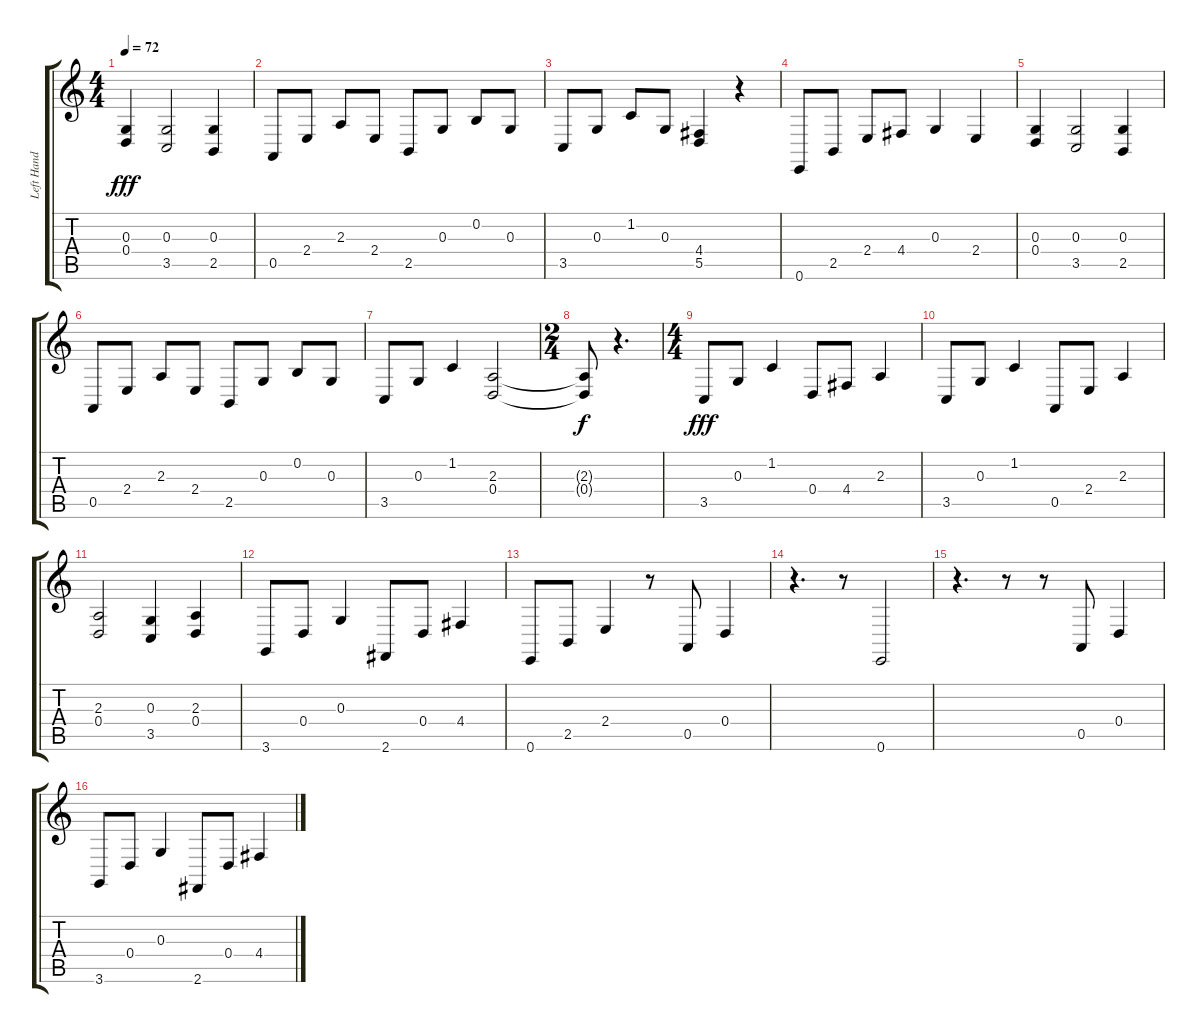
\track ("Left Hand" "Left Hand") {instrument brightacousticpiano}
\staff {score tabs}
\tuning (E4 B3 G3 D3 A2 E2) {hide}
\ts (4 4)
\tempo 72
\clef g2
\ks c
(0.3 0.4).4{dy fff} (0.3 3.5).2 (0.3 2.5).4 |
0.5.8 2.4.8 2.3.8 2.4.8 2.5.8 0.3.8 0.2.8 0.3.8 |
3.5.8 0.3.8 1.2.8 0.3.8 (4.4 5.5).4 r.4 |
0.6.8 2.5.8 2.4.8 4.4.8 0.3.4 2.4.4 |
(0.3 0.4).4 (0.3 3.5).2 (0.3 2.5).4 |
0.5.8 2.4.8 2.3.8 2.4.8 2.5.8 0.3.8 0.2.8 0.3.8 |
3.5.8 0.3.8 1.2.4 (2.3 0.4).2 |
\ts (2 4)
(2.3{t} 0.4{t}).8{dy f} r.4{d} |
\ts (4 4)
3.5.8{dy fff} 0.3.8 1.2.4 0.4.8 4.4.8 2.3.4 |
3.5.8 0.3.8 1.2.4 0.5.8 2.4.8 2.3.4 |
(2.3 0.4).2 (0.3 3.5).4 (2.3 0.4).4 |
3.6.8 0.4.8 0.3.4 2.6.8 0.4.8 4.4.4 |
0.6.8 2.5.8 2.4.4 r.8 0.5.8 0.4.4 |
r.4{d} r.8 0.6.2 |
r.4{d} r.8 r.8 0.5.8 0.4.4 |
3.6.8 0.4.8 0.3.4 2.6.8 0.4.8 4.4.4
